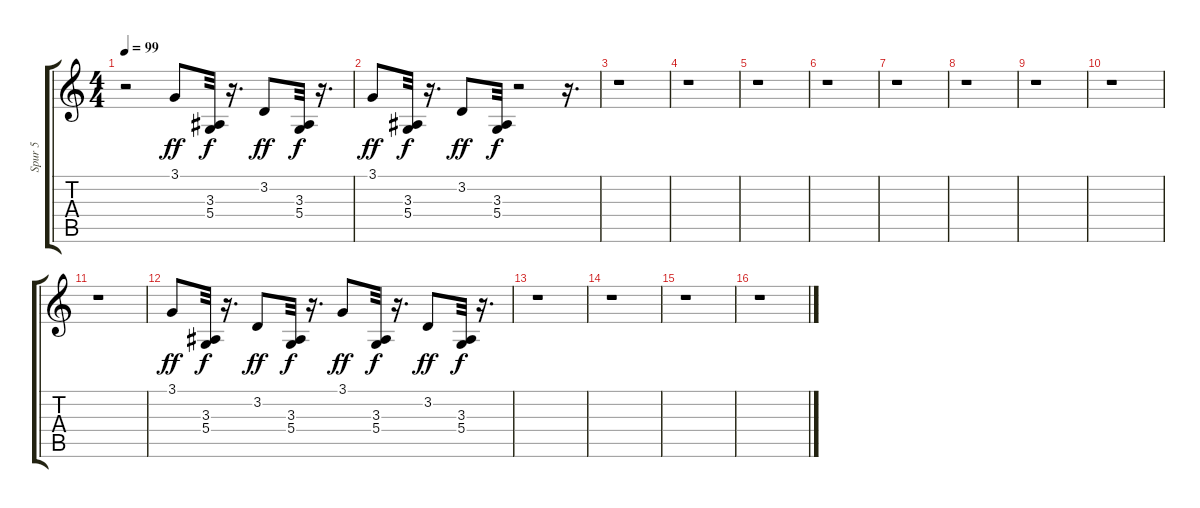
\track ("Spur 5" "Spur 5") {instrument acousticgrandpiano}
\staff {score tabs}
\tuning (E4 B3 G3 D3 A2 E2) {hide}
\ts (4 4)
\tempo 99
\clef g2
\ks c
r.2{dy f} 3.1.8{dy ff instrument electricguitarclean} (3.3 5.4).32{dy f} r.16{d} 3.2.8{dy ff} (3.3 5.4).32{dy f} r.16{d} |
3.1.8{dy ff} (3.3 5.4).32{dy f} r.16{d} 3.2.8{dy ff} (3.3 5.4).32{dy f} r.2 r.16{d} |
r.1 |
r.1 |
r.1 |
r.1 |
r.1 |
r.1 |
r.1 |
r.1 |
r.1 |
3.1.8{dy ff instrument electricguitarclean} (3.3 5.4).32{dy f} r.16{d} 3.2.8{dy ff} (3.3 5.4).32{dy f} r.16{d} 3.1.8{dy ff} (3.3 5.4).32{dy f} r.16{d} 3.2.8{dy ff} (3.3 5.4).32{dy f} r.16{d} |
r.1 |
r.1 |
r.1 |
r.1
